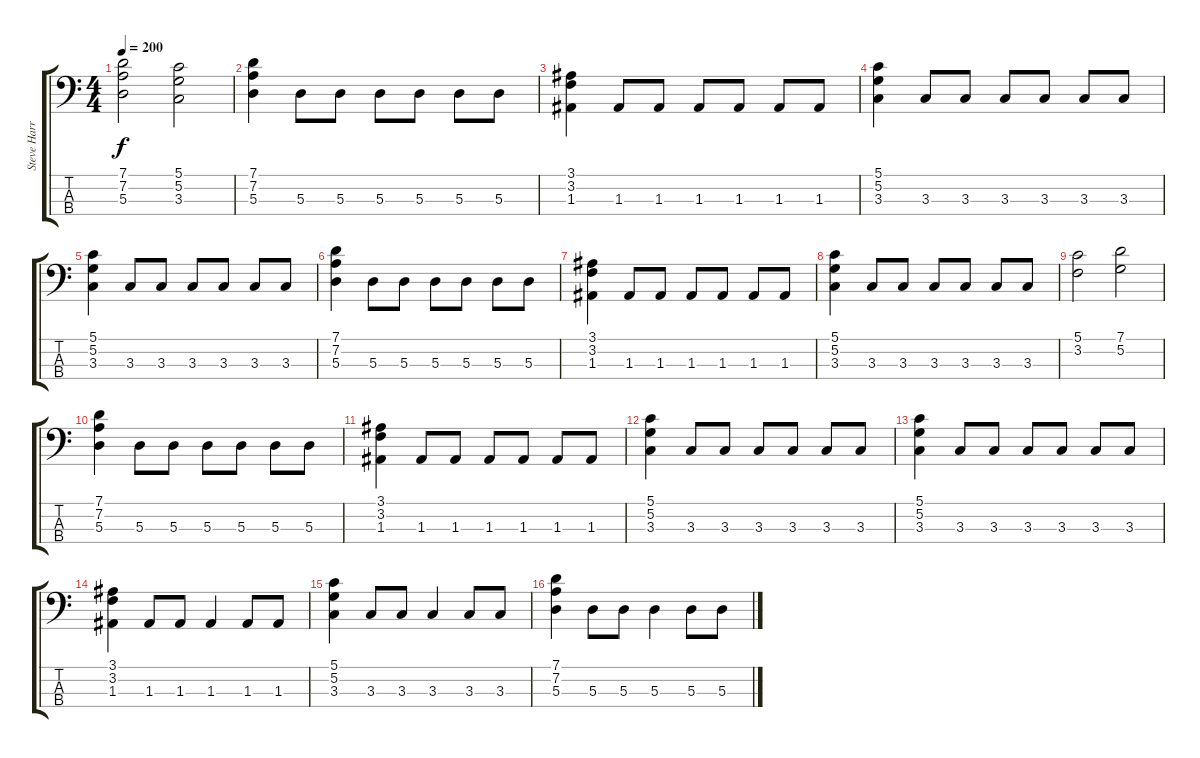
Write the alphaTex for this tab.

\track ("Steve Harris" "Steve Harr") {instrument slapbass2}
\staff {score tabs}
\tuning (G2 D2 A1 E1) {hide}
\ts (4 4)
\tempo 200
\clef f4
\ks c
(7.1 7.2 5.3).2{dy f} (5.1 5.2 3.3).2 |
(7.1 7.2 5.3).4 5.3.8 5.3.8 5.3.8 5.3.8 5.3.8 5.3.8 |
(3.1 3.2 1.3).4 1.3.8 1.3.8 1.3.8 1.3.8 1.3.8 1.3.8 |
(5.1 5.2 3.3).4 3.3.8 3.3.8 3.3.8 3.3.8 3.3.8 3.3.8 |
(5.1 5.2 3.3).4 3.3.8 3.3.8 3.3.8 3.3.8 3.3.8 3.3.8 |
(7.1 7.2 5.3).4 5.3.8 5.3.8 5.3.8 5.3.8 5.3.8 5.3.8 |
(3.1 3.2 1.3).4 1.3.8 1.3.8 1.3.8 1.3.8 1.3.8 1.3.8 |
(5.1 5.2 3.3).4 3.3.8 3.3.8 3.3.8 3.3.8 3.3.8 3.3.8 |
(5.1 3.2).2 (7.1 5.2).2 |
(7.1 7.2 5.3).4 5.3.8 5.3.8 5.3.8 5.3.8 5.3.8 5.3.8 |
(3.1 3.2 1.3).4 1.3.8 1.3.8 1.3.8 1.3.8 1.3.8 1.3.8 |
(5.1 5.2 3.3).4 3.3.8 3.3.8 3.3.8 3.3.8 3.3.8 3.3.8 |
(5.1 5.2 3.3).4 3.3.8 3.3.8 3.3.8 3.3.8 3.3.8 3.3.8 |
(3.1 3.2 1.3).4 1.3.8 1.3.8 1.3.4 1.3.8 1.3.8 |
(5.1 5.2 3.3).4 3.3.8 3.3.8 3.3.4 3.3.8 3.3.8 |
(7.1 7.2 5.3).4 5.3.8 5.3.8 5.3.4 5.3.8 5.3.8
